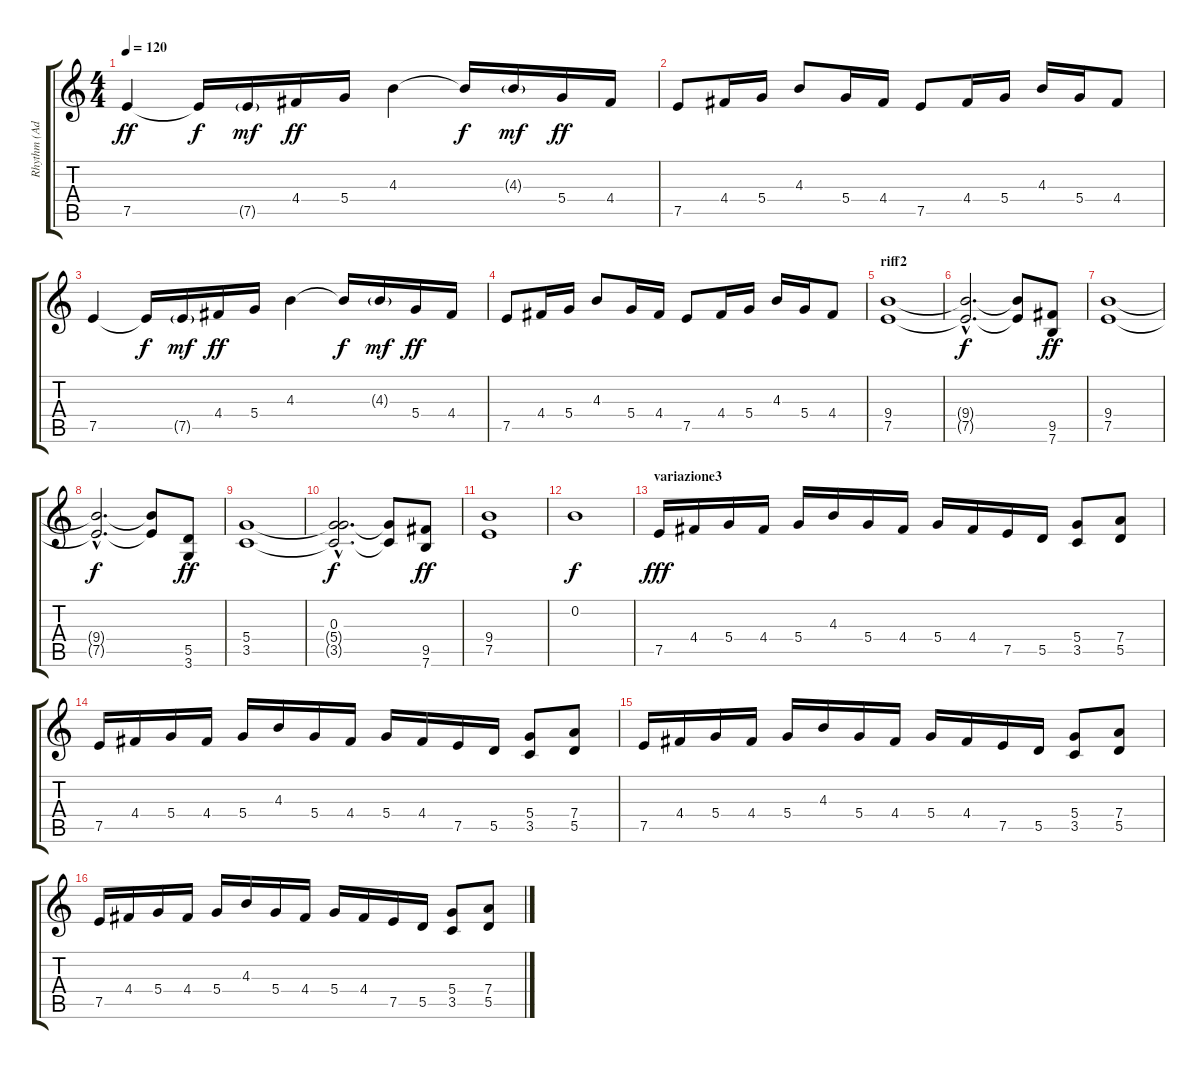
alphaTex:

\track ("Rhythm (Adrian)" "Rhythm (Ad") {instrument distortionguitar}
\staff {score tabs}
\tuning (E4 B3 G3 D3 A2 E2) {hide}
\ts (4 4)
\tempo 120
\clef g2
\ks c
7.5.4{dy ff} 7.5{t}.16{dy f} 7.5{g}.16{dy mf} 4.4.16{dy ff} 5.4.16 4.3.4 4.3{t}.16{dy f} 4.3{g}.16{dy mf} 5.4.16{dy ff} 4.4.16 |
7.5.8 4.4.16 5.4.16 4.3.8 5.4.16 4.4.16 7.5.8 4.4.16 5.4.16 4.3.16 5.4.16 4.4.8 |
7.5.4 7.5{t}.16{dy f} 7.5{g}.16{dy mf} 4.4.16{dy ff} 5.4.16 4.3.4 4.3{t}.16{dy f} 4.3{g}.16{dy mf} 5.4.16{dy ff} 4.4.16 |
7.5.8 4.4.16 5.4.16 4.3.8 5.4.16 4.4.16 7.5.8 4.4.16 5.4.16 4.3.16 5.4.16 4.4.8 |
\section ("" "riff2")
(9.4 7.5).1 |
(9.4{hac t} 7.5{hac t}).2{d dy f} (9.4{t} 7.5{t}).8 (9.5 7.6).8{dy ff} |
(9.4 7.5).1 |
(9.4{hac t} 7.5{hac t}).2{d dy f} (9.4{t} 7.5{t}).8 (5.5 3.6).8{dy ff} |
(5.4 3.5).1 |
(0.3{hac} 5.4{hac t} 3.5{hac t}).2{d dy f} (5.4{t} 3.5{t}).8 (9.5 7.6).8{dy ff} |
(9.4 7.5).1 |
0.2.1{dy f} |
\section ("" "variazione3")
7.5.16{dy fff} 4.4.16 5.4.16 4.4.16 5.4.16 4.3.16 5.4.16 4.4.16 5.4.16 4.4.16 7.5.16 5.5.16 (5.4 3.5).8 (7.4 5.5).8 |
7.5.16 4.4.16 5.4.16 4.4.16 5.4.16 4.3.16 5.4.16 4.4.16 5.4.16 4.4.16 7.5.16 5.5.16 (5.4 3.5).8 (7.4 5.5).8 |
7.5.16 4.4.16 5.4.16 4.4.16 5.4.16 4.3.16 5.4.16 4.4.16 5.4.16 4.4.16 7.5.16 5.5.16 (5.4 3.5).8 (7.4 5.5).8 |
7.5.16 4.4.16 5.4.16 4.4.16 5.4.16 4.3.16 5.4.16 4.4.16 5.4.16 4.4.16 7.5.16 5.5.16 (5.4 3.5).8 (7.4 5.5).8
